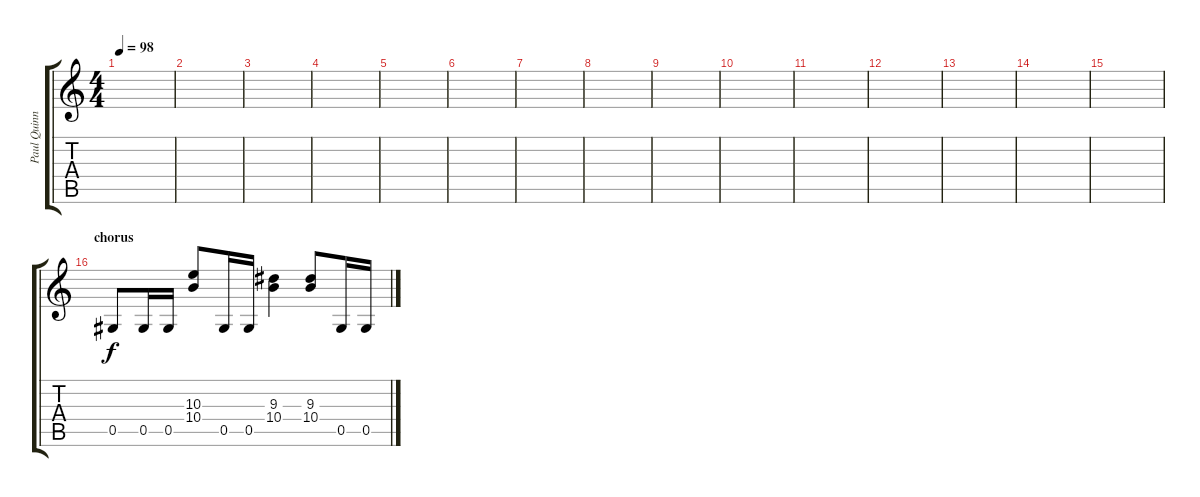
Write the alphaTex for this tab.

\track ("Paul Quinn" "Paul Quinn") {instrument distortionguitar}
\staff {score tabs}
\tuning (Eb4 Bb3 Gb3 Db3 Ab2 Eb2) {hide}
\ts (4 4)
\tempo 98
\clef g2
\ks c
|
|
|
|
|
|
|
|
|
|
|
|
|
|
|
\section ("" "chorus")
0.5.8 0.5.16 0.5.16 (10.3 10.4).8 0.5.16 0.5.16 (9.3 10.4).4 (9.3 10.4).8 0.5.16 0.5.16
